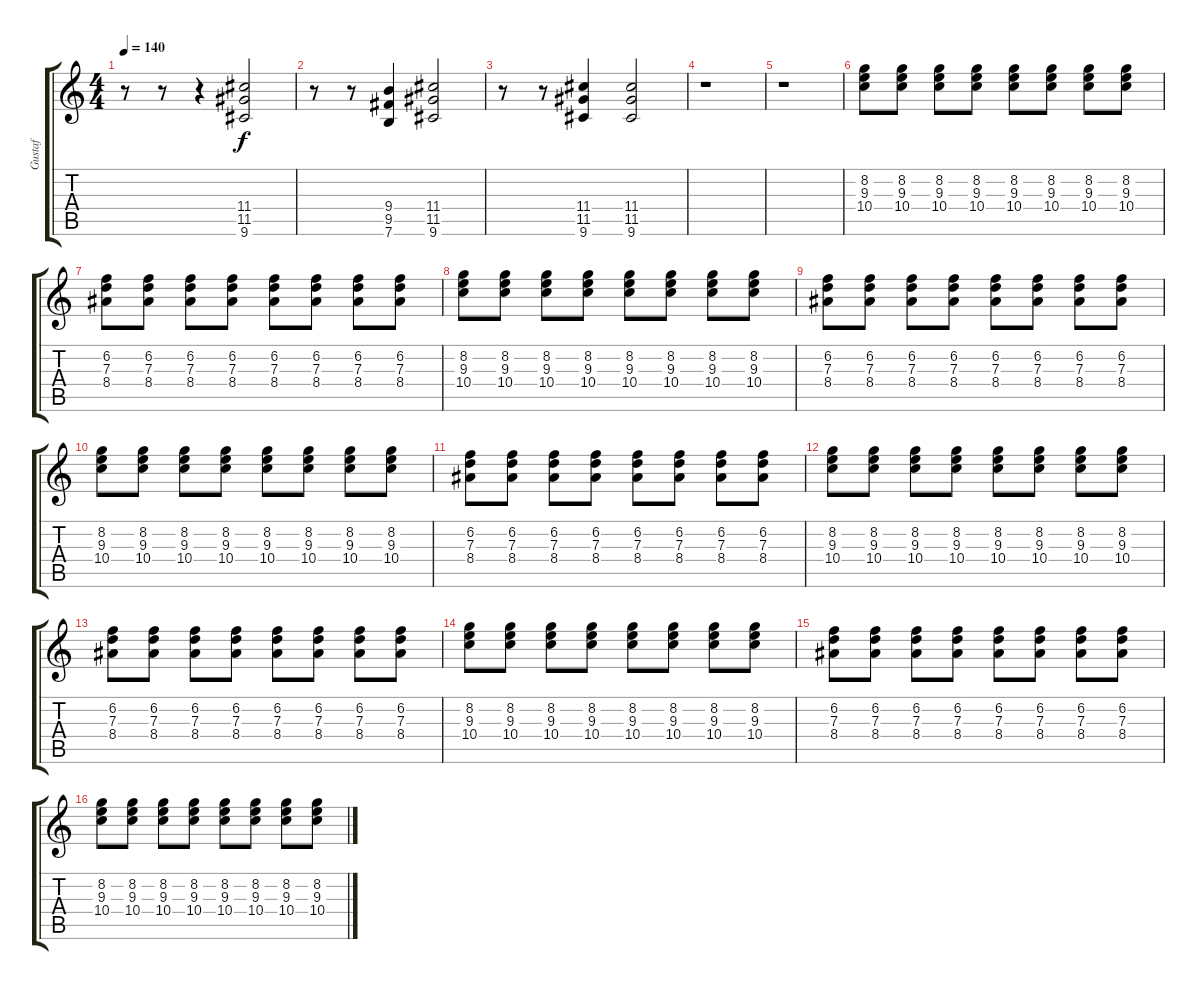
\track ("Gustaf " "Gustaf ") {instrument electricguitarclean}
\staff {score tabs}
\tuning (E4 B3 G3 D3 A2 E2) {hide}
\ts (4 4)
\tempo 140
\clef g2
\ks c
r.8{dy f instrument distortionguitar} r.8 r.4 (11.4 11.5 9.6).2{volume 10} |
r.8{instrument distortionguitar} r.8 (9.4 9.5 7.6).4{volume 10} (11.4 11.5 9.6).2{volume 10} |
r.8{instrument distortionguitar} r.8 (11.4 11.5 9.6).4{volume 10} (11.4 11.5 9.6).2{volume 10} |
r.1 |
r.1 |
(8.2 9.3 10.4).8{volume 16 instrument electricguitarclean} (8.2 9.3 10.4).8 (8.2 9.3 10.4).8 (8.2 9.3 10.4).8 (8.2 9.3 10.4).8 (8.2 9.3 10.4).8 (8.2 9.3 10.4).8 (8.2 9.3 10.4).8 |
(6.2 7.3 8.4).8 (6.2 7.3 8.4).8 (6.2 7.3 8.4).8 (6.2 7.3 8.4).8 (6.2 7.3 8.4).8 (6.2 7.3 8.4).8 (6.2 7.3 8.4).8 (6.2 7.3 8.4).8 |
(8.2 9.3 10.4).8 (8.2 9.3 10.4).8 (8.2 9.3 10.4).8 (8.2 9.3 10.4).8 (8.2 9.3 10.4).8 (8.2 9.3 10.4).8 (8.2 9.3 10.4).8 (8.2 9.3 10.4).8 |
(6.2 7.3 8.4).8 (6.2 7.3 8.4).8 (6.2 7.3 8.4).8 (6.2 7.3 8.4).8 (6.2 7.3 8.4).8 (6.2 7.3 8.4).8 (6.2 7.3 8.4).8 (6.2 7.3 8.4).8 |
(8.2 9.3 10.4).8 (8.2 9.3 10.4).8 (8.2 9.3 10.4).8 (8.2 9.3 10.4).8 (8.2 9.3 10.4).8 (8.2 9.3 10.4).8 (8.2 9.3 10.4).8 (8.2 9.3 10.4).8 |
(6.2 7.3 8.4).8 (6.2 7.3 8.4).8 (6.2 7.3 8.4).8 (6.2 7.3 8.4).8 (6.2 7.3 8.4).8 (6.2 7.3 8.4).8 (6.2 7.3 8.4).8 (6.2 7.3 8.4).8 |
(8.2 9.3 10.4).8 (8.2 9.3 10.4).8 (8.2 9.3 10.4).8 (8.2 9.3 10.4).8 (8.2 9.3 10.4).8 (8.2 9.3 10.4).8 (8.2 9.3 10.4).8 (8.2 9.3 10.4).8 |
(6.2 7.3 8.4).8 (6.2 7.3 8.4).8 (6.2 7.3 8.4).8 (6.2 7.3 8.4).8 (6.2 7.3 8.4).8 (6.2 7.3 8.4).8 (6.2 7.3 8.4).8 (6.2 7.3 8.4).8 |
(8.2 9.3 10.4).8{instrument electricguitarclean} (8.2 9.3 10.4).8 (8.2 9.3 10.4).8 (8.2 9.3 10.4).8 (8.2 9.3 10.4).8 (8.2 9.3 10.4).8 (8.2 9.3 10.4).8 (8.2 9.3 10.4).8 |
(6.2 7.3 8.4).8 (6.2 7.3 8.4).8 (6.2 7.3 8.4).8 (6.2 7.3 8.4).8 (6.2 7.3 8.4).8 (6.2 7.3 8.4).8 (6.2 7.3 8.4).8 (6.2 7.3 8.4).8 |
(8.2 9.3 10.4).8{instrument electricguitarclean} (8.2 9.3 10.4).8 (8.2 9.3 10.4).8 (8.2 9.3 10.4).8 (8.2 9.3 10.4).8 (8.2 9.3 10.4).8 (8.2 9.3 10.4).8 (8.2 9.3 10.4).8
